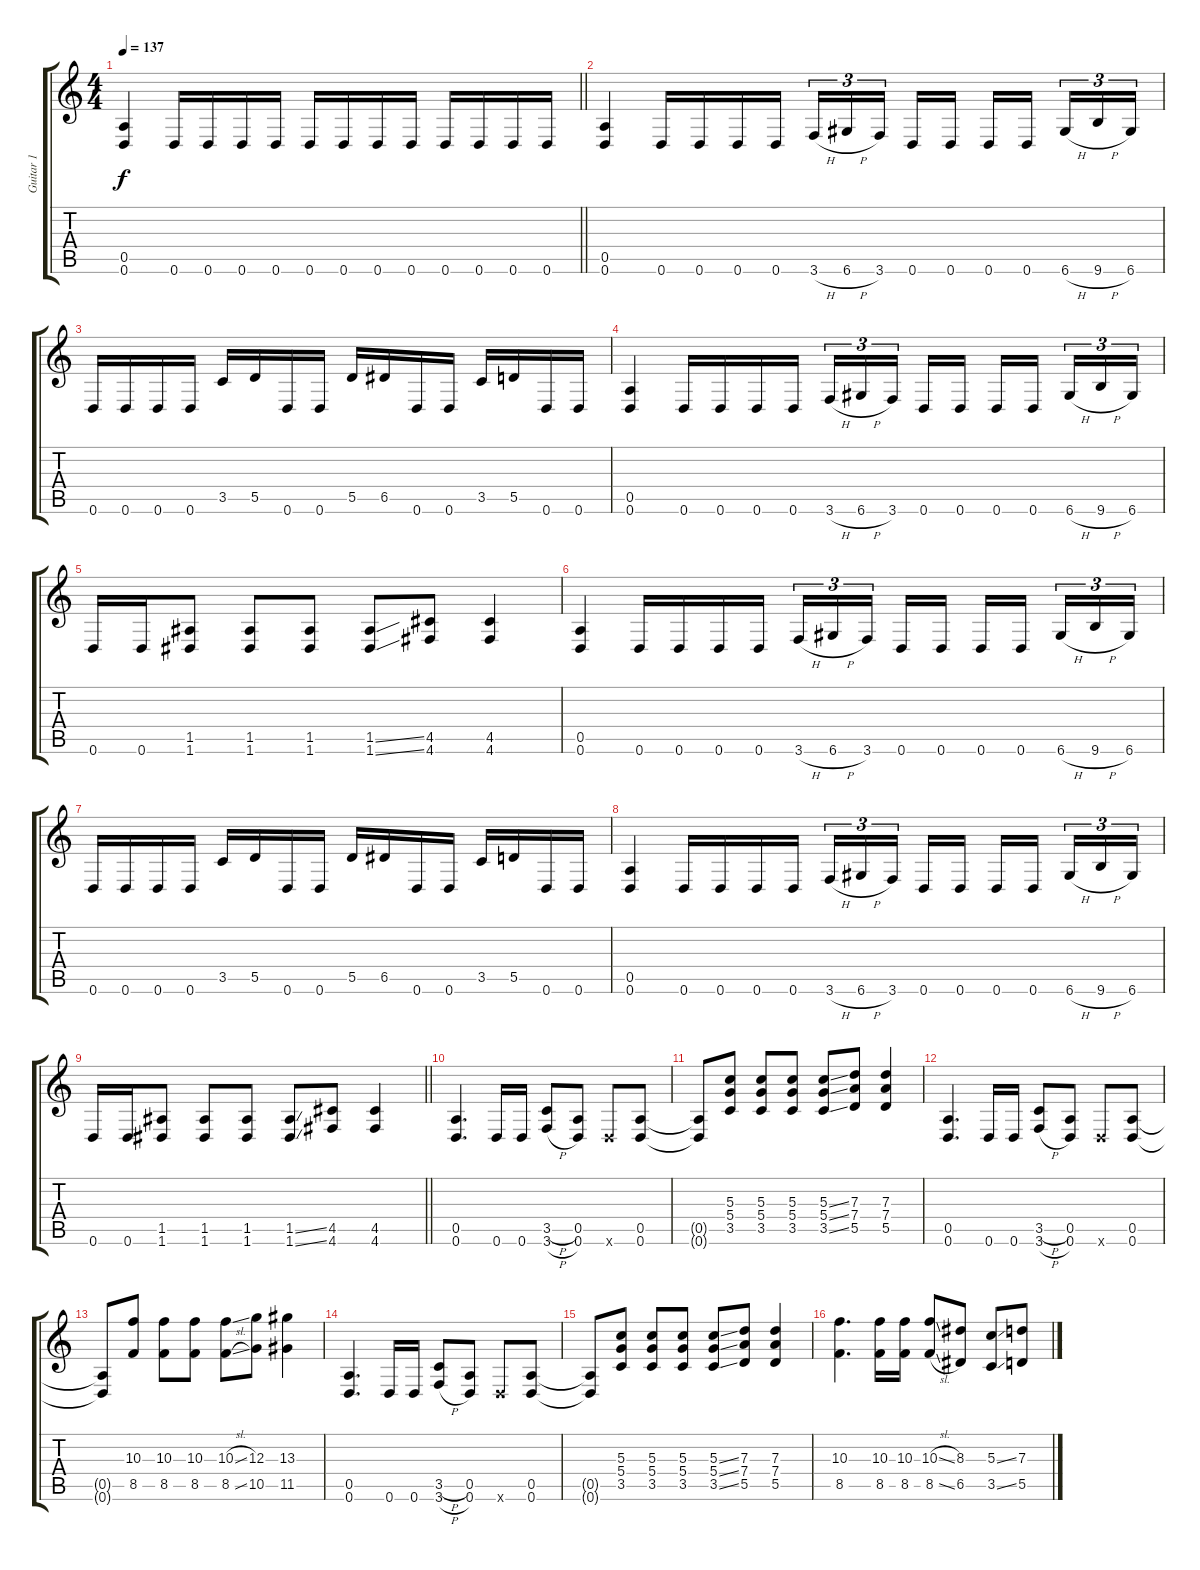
\track ("Guitar 1" "Guitar 1") {instrument distortionguitar}
\staff {score tabs}
\tuning (E4 B3 G3 D3 A2 D2) {hide}
\ts (4 4)
\tempo 137
\clef g2
\barLineRight lightlight
\ks c
(0.5{t} 0.6{t}).4{dy f} 0.6.16 0.6.16 0.6.16 0.6.16 0.6.16 0.6.16 0.6.16 0.6.16 0.6.16 0.6.16 0.6.16 0.6.16 |
\section ("" "")
(0.5 0.6).4 0.6.16 0.6.16 0.6.16 0.6.16 3.6{h}.16{tu (3 2)} 6.6{h}.16{tu (3 2)} 3.6.16{tu (3 2) beam splitsecondary} 0.6.16 0.6.16 0.6.16 0.6.16{beam splitsecondary} 6.6{h}.16{tu (3 2)} 9.6{h}.16{tu (3 2)} 6.6.16{tu (3 2)} |
0.6.16 0.6.16 0.6.16 0.6.16 3.5.16 5.5.16 0.6.16 0.6.16 5.5.16 6.5.16 0.6.16 0.6.16 3.5.16 5.5.16 0.6.16 0.6.16 |
(0.5 0.6).4 0.6.16 0.6.16 0.6.16 0.6.16 3.6{h}.16{tu (3 2)} 6.6{h}.16{tu (3 2)} 3.6.16{tu (3 2) beam splitsecondary} 0.6.16 0.6.16 0.6.16 0.6.16{beam splitsecondary} 6.6{h}.16{tu (3 2)} 9.6{h}.16{tu (3 2)} 6.6.16{tu (3 2)} |
0.6.16 0.6.16 (1.5 1.6).8 (1.5 1.6).8 (1.5 1.6).8 (1.5{ss} 1.6{ss}).8 (4.5 4.6).8 (4.5 4.6).4 |
(0.5 0.6).4 0.6.16 0.6.16 0.6.16 0.6.16 3.6{h}.16{tu (3 2)} 6.6{h}.16{tu (3 2)} 3.6.16{tu (3 2) beam splitsecondary} 0.6.16 0.6.16 0.6.16 0.6.16{beam splitsecondary} 6.6{h}.16{tu (3 2)} 9.6{h}.16{tu (3 2)} 6.6.16{tu (3 2)} |
0.6.16 0.6.16 0.6.16 0.6.16 3.5.16 5.5.16 0.6.16 0.6.16 5.5.16 6.5.16 0.6.16 0.6.16 3.5.16 5.5.16 0.6.16 0.6.16 |
(0.5 0.6).4 0.6.16 0.6.16 0.6.16 0.6.16 3.6{h}.16{tu (3 2)} 6.6{h}.16{tu (3 2)} 3.6.16{tu (3 2) beam splitsecondary} 0.6.16 0.6.16 0.6.16 0.6.16{beam splitsecondary} 6.6{h}.16{tu (3 2)} 9.6{h}.16{tu (3 2)} 6.6.16{tu (3 2)} |
\barLineRight lightlight
0.6.16 0.6.16 (1.5 1.6).8 (1.5 1.6).8 (1.5 1.6).8 (1.5{ss} 1.6{ss}).8 (4.5 4.6).8 (4.5 4.6).4 |
\section ("" "")
(0.5 0.6).4{d} 0.6.16 0.6.16 (3.5{h} 3.6{h}).8 (0.5 0.6).8 0.6{x}.8 (0.5 0.6).8 |
(0.5{t} 0.6{t}).8 (5.3 5.4 3.5).8 (5.3 5.4 3.5).8 (5.3 5.4 3.5).8 (5.3{ss} 5.4{ss} 3.5{ss}).8 (7.3 7.4 5.5).8 (7.3 7.4 5.5).4 |
(0.5 0.6).4{d} 0.6.16 0.6.16 (3.5{h} 3.6{h}).8 (0.5 0.6).8 0.6{x}.8 (0.5 0.6).8 |
(0.5{t} 0.6{t}).8 (10.3 8.5).8 (10.3 8.5).8 (10.3 8.5).8 (10.3{sl} 8.5{sl}).8 (12.3 10.5).8 (13.3 11.5).4 |
(0.5 0.6).4{d} 0.6.16 0.6.16 (3.5{h} 3.6{h}).8 (0.5 0.6).8 0.6{x}.8 (0.5 0.6).8 |
(0.5{t} 0.6{t}).8 (5.3 5.4 3.5).8 (5.3 5.4 3.5).8 (5.3 5.4 3.5).8 (5.3{ss} 5.4{ss} 3.5{ss}).8 (7.3 7.4 5.5).8 (7.3 7.4 5.5).4 |
(10.3 8.5).4{d} (10.3 8.5).16 (10.3 8.5).16 (10.3{sl} 8.5{sl}).8 (8.3 6.5).8 (5.3{ss} 3.5{ss}).8 (7.3 5.5).8
